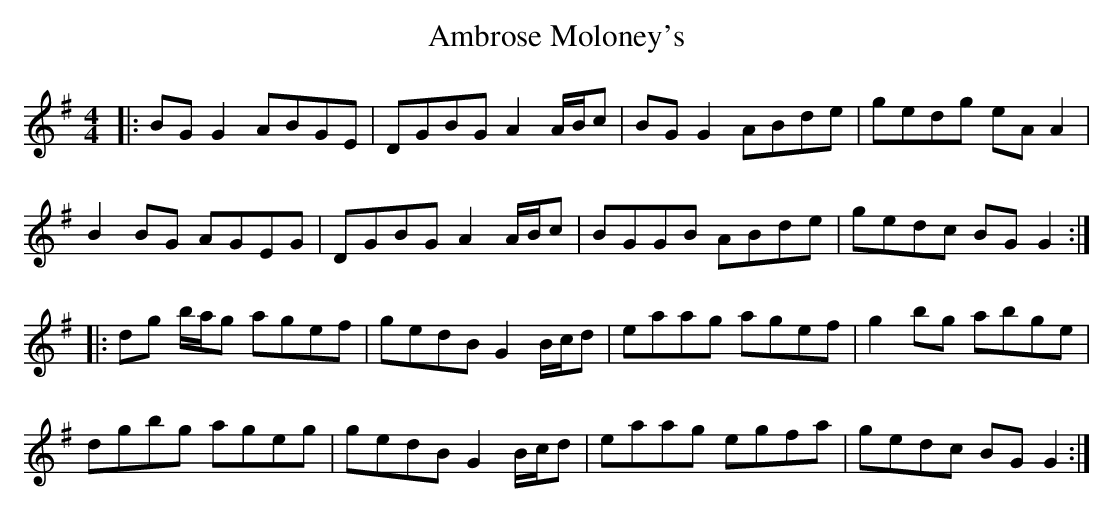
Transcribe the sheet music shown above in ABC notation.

X:1
T: Ambrose Moloney's
M: 4/4
L: 1/8
K: Gmaj
|:BGG2 ABGE|DGBG A2 A/B/c|BGG2 ABde|gedg eAA2|
B2BG AGEG|DGBG A2A/B/c|BGGB ABde|gedc BG G2:|
|:dg b/a/g agef|gedB G2B/c/d|eaag agef|g2bg abge|
dgbg ageg|gedB G2B/c/d|eaag egfa|gedc BG G2:|
